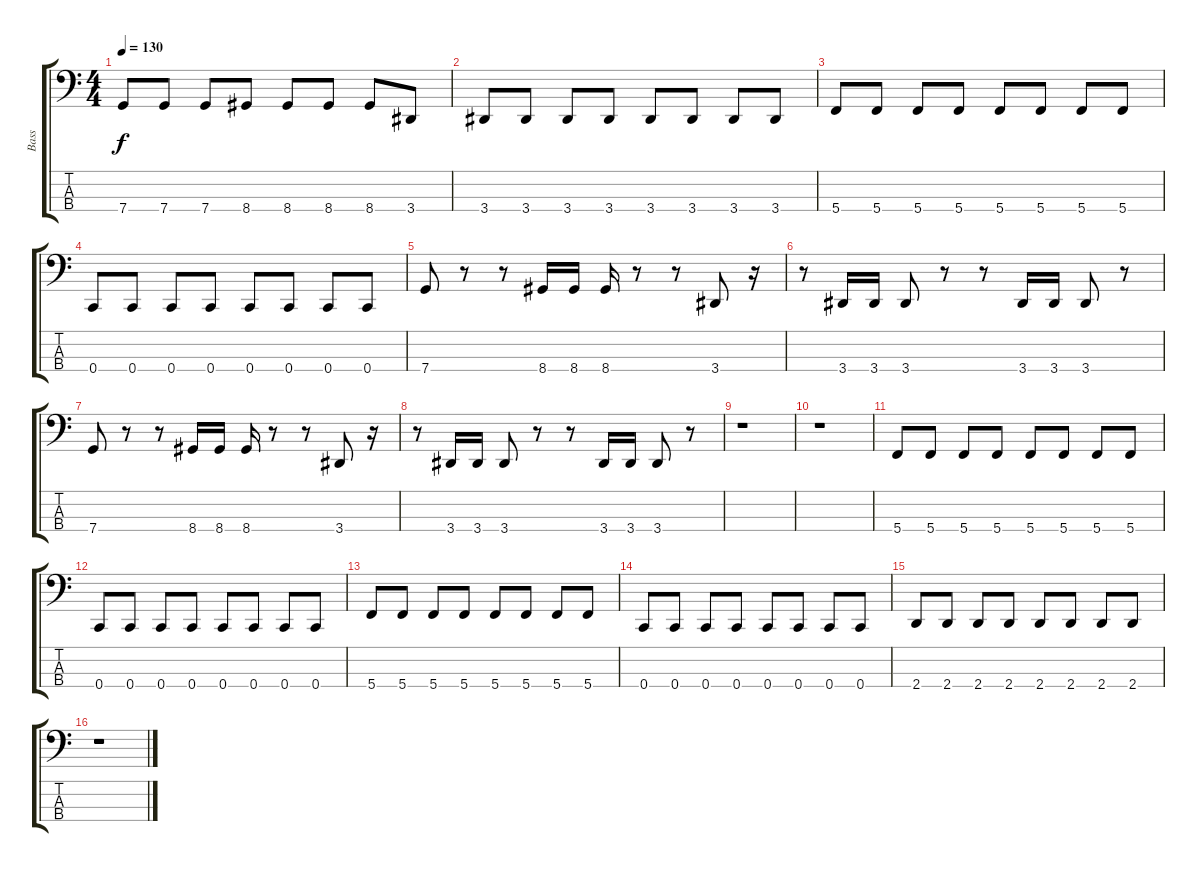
\track ("Bass" "Bass") {instrument electricbasspick}
\staff {score tabs}
\tuning (F2 C2 G1 C1) {hide}
\ts (4 4)
\tempo 130
\clef f4
\ks c
7.4.8{dy f} 7.4.8 7.4.8 8.4.8 8.4.8 8.4.8 8.4.8 3.4.8 |
3.4.8 3.4.8 3.4.8 3.4.8 3.4.8 3.4.8 3.4.8 3.4.8 |
5.4.8 5.4.8 5.4.8 5.4.8 5.4.8 5.4.8 5.4.8 5.4.8 |
0.4.8 0.4.8 0.4.8 0.4.8 0.4.8 0.4.8 0.4.8 0.4.8 |
7.4.8 r.8 r.8 8.4.16 8.4.16 8.4.16 r.8 r.8 3.4.8 r.16 |
r.8 3.4.16 3.4.16 3.4.8 r.8 r.8 3.4.16 3.4.16 3.4.8 r.8 |
7.4.8 r.8 r.8 8.4.16 8.4.16 8.4.16 r.8 r.8 3.4.8 r.16 |
r.8 3.4.16 3.4.16 3.4.8 r.8 r.8 3.4.16 3.4.16 3.4.8 r.8 |
r.1 |
r.1 |
5.4.8 5.4.8 5.4.8 5.4.8 5.4.8 5.4.8 5.4.8 5.4.8 |
0.4.8 0.4.8 0.4.8 0.4.8 0.4.8 0.4.8 0.4.8 0.4.8 |
5.4.8 5.4.8 5.4.8 5.4.8 5.4.8 5.4.8 5.4.8 5.4.8 |
0.4.8 0.4.8 0.4.8 0.4.8 0.4.8 0.4.8 0.4.8 0.4.8 |
2.4.8 2.4.8 2.4.8 2.4.8 2.4.8 2.4.8 2.4.8 2.4.8 |
r.1
